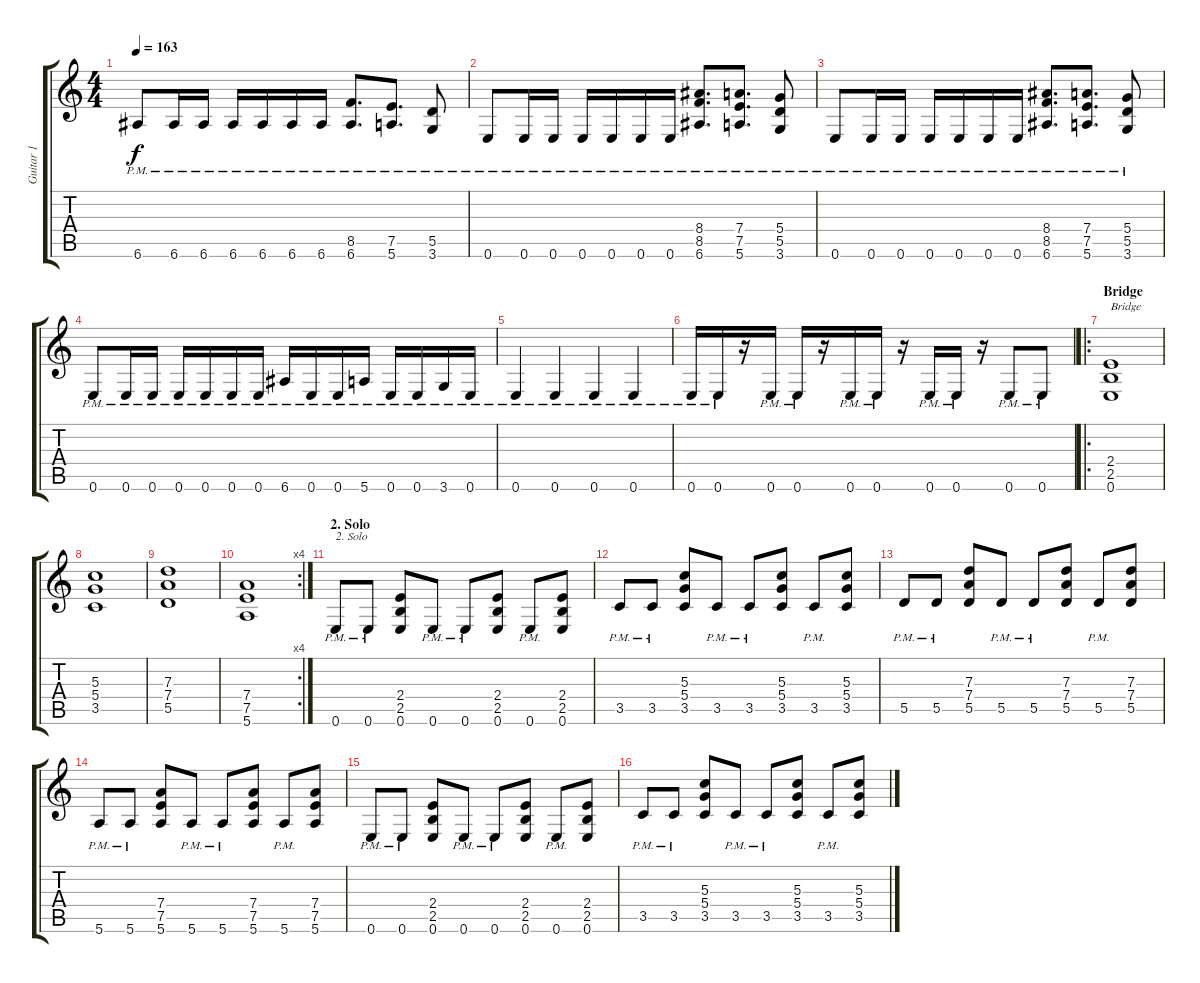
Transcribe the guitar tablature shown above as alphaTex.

\track ("Guitar 1" "Guitar 1") {instrument distortionguitar}
\staff {score tabs}
\tuning (E4 B3 G3 D3 A2 E2) {hide}
\ts (4 4)
\tempo 163
\clef g2
\ks c
6.6{pm}.8{dy f} 6.6{pm}.16 6.6{pm}.16 6.6{pm}.16 6.6{pm}.16 6.6{pm}.16 6.6{pm}.16 (8.5{pm} 6.6{pm}).8{d} (7.5{pm} 5.6{pm}).8{d} (5.5{pm} 3.6{pm}).8 |
0.6{pm}.8 0.6{pm}.16 0.6{pm}.16 0.6{pm}.16 0.6{pm}.16 0.6{pm}.16 0.6{pm}.16 (8.4{pm} 8.5{pm} 6.6{pm}).8{d} (7.4{pm} 7.5{pm} 5.6{pm}).8{d} (5.4{pm} 5.5{pm} 3.6{pm}).8 |
0.6{pm}.8 0.6{pm}.16 0.6{pm}.16 0.6{pm}.16 0.6{pm}.16 0.6{pm}.16 0.6{pm}.16 (8.4{pm} 8.5{pm} 6.6{pm}).8{d} (7.4{pm} 7.5{pm} 5.6{pm}).8{d} (5.4{pm} 5.5{pm} 3.6{pm}).8 |
0.6{pm}.8 0.6{pm}.16 0.6{pm}.16 0.6{pm}.16 0.6{pm}.16 0.6{pm}.16 0.6{pm}.16 6.6{pm}.16 0.6{pm}.16 0.6{pm}.16 5.6{pm}.16 0.6{pm}.16 0.6{pm}.16 3.6{pm}.16 0.6{pm}.16 |
0.6{pm}.4 0.6{pm}.4 0.6{pm}.4 0.6{pm}.4 |
0.6{pm}.16 0.6{pm}.16 r.16 0.6{pm}.16 0.6{pm}.16 r.16 0.6{pm}.16 0.6{pm}.16 r.16 0.6{pm}.16 0.6{pm}.16 r.16 0.6{pm}.8 0.6{pm}.8 |
\ro
\section ("" "Bridge")
(2.4 2.5 0.6).1{txt "Bridge"} |
(5.3 5.4 3.5).1 |
(7.3 7.4 5.5).1 |
\rc 4
(7.4 7.5 5.6).1 |
\section ("" "2. Solo")
0.6{pm}.8{txt "2. Solo"} 0.6{pm}.8 (2.4 2.5 0.6).8 0.6{pm}.8 0.6{pm}.8 (2.4 2.5 0.6).8 0.6{pm}.8 (2.4 2.5 0.6).8 |
3.5{pm}.8 3.5{pm}.8 (5.3 5.4 3.5).8 3.5{pm}.8 3.5{pm}.8 (5.3 5.4 3.5).8 3.5{pm}.8 (5.3 5.4 3.5).8 |
5.5{pm}.8 5.5{pm}.8 (7.3 7.4 5.5).8 5.5{pm}.8 5.5{pm}.8 (7.3 7.4 5.5).8 5.5{pm}.8 (7.3 7.4 5.5).8 |
5.6{pm}.8 5.6{pm}.8 (7.4 7.5 5.6).8 5.6{pm}.8 5.6{pm}.8 (7.4 7.5 5.6).8 5.6{pm}.8 (7.4 7.5 5.6).8 |
0.6{pm}.8 0.6{pm}.8 (2.4 2.5 0.6).8 0.6{pm}.8 0.6{pm}.8 (2.4 2.5 0.6).8 0.6{pm}.8 (2.4 2.5 0.6).8 |
3.5{pm}.8 3.5{pm}.8 (5.3 5.4 3.5).8 3.5{pm}.8 3.5{pm}.8 (5.3 5.4 3.5).8 3.5{pm}.8 (5.3 5.4 3.5).8
